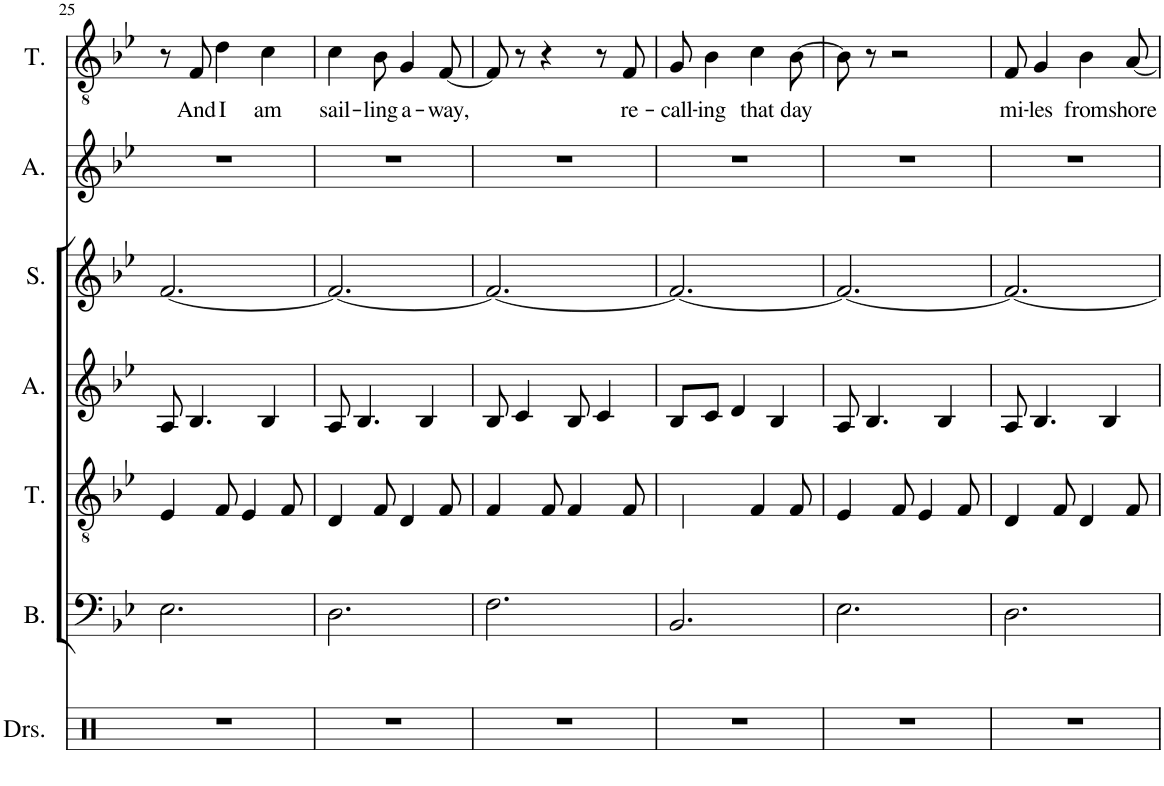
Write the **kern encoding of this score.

**kern	**kern	**kern	**kern	**kern	**kern	**kern	**text
*part7	*part6	*part5	*part4	*part3	*part2	*part1	*part1
*staff7	*staff6	*staff5	*staff4	*staff3	*staff2	*staff1	*staff1
*I"Drumset	*I"Bass	*I"Tenor	*I"Alto	*I"Soprano	*I"Alto	*I"Tenor	*
*I'Drs.	*I'B.	*I'T.	*I'A.	*I'S.	*I'A.	*I'T.	*
!!LO:PB:g=z
*clefX	*clefF4	*clefGv2	*clefG2	*clefG2	*clefG2	*clefGv2	*
*k[]	*k[b-e-]	*k[b-e-]	*k[b-e-]	*k[b-e-]	*k[b-e-]	*k[b-e-]	*
*M3/4	*M3/4	*M3/4	*M3/4	*M3/4	*M3/4	*M3/4	*
=25	=25	=25	=25	=25	=25	=25	=25
2.r	2.E-\	4E-/	8A/	[2.f/	2.r	8r	.
!	!	!	!	!	!	!	!LO:LY:b
.	.	.	4.B-/	.	.	8F/	And
!	!	!	!	!	!	!	!LO:LY:b
.	.	8F/	.	.	.	4d\	I
.	.	4E-/	.	.	.	.	.
!	!	!	!	!	!	!	!LO:LY:b
.	.	.	4B-/	.	.	4c\	am
.	.	8F/	.	.	.	.	.
=26	=26	=26	=26	=26	=26	=26	=26
!	!	!	!	!	!	!	!LO:LY:b
2.r	2.D\	4D/	8A/	2.f/_	2.r	4c\	sail-
.	.	.	4.B-/	.	.	.	.
!	!	!	!	!	!	!	!LO:LY:b
.	.	8F/	.	.	.	8B-\	-ling
!	!	!	!	!	!	!	!LO:LY:b
.	.	4D/	.	.	.	4G/	a-
.	.	.	4B-/	.	.	.	.
!	!	!	!	!	!	!	!LO:LY:b
.	.	8F/	.	.	.	[8F/	-way,
=27	=27	=27	=27	=27	=27	=27	=27
2.r	2.F\	4F/	8B-/	2.f/_	2.r	8F/]	.
.	.	.	4c/	.	.	8r	.
.	.	8F/	.	.	.	4r	.
.	.	4F/	8B-/	.	.	.	.
.	.	.	4c/	.	.	8r	.
!	!	!	!	!	!	!	!LO:LY:b
.	.	8F/	.	.	.	8F/	re-
=28	=28	=28	=28	=28	=28	=28	=28
!	!	!	!	!	!	!	!LO:LY:b
2.r	2.BB-/	4.BB-/	8B-/L	2.f/_	2.r	8G/	-call-
!	!	!	!	!	!	!	!LO:LY:b
.	.	.	8c/J	.	.	4B-\	-ing
.	.	.	4d/	.	.	.	.
!	!	!	!	!	!	!	!LO:LY:b
.	.	4F/	.	.	.	4c\	that
.	.	.	4B-/	.	.	.	.
!	!	!	!	!	!	!	!LO:LY:b
.	.	8F/	.	.	.	[8B-\	day
=29	=29	=29	=29	=29	=29	=29	=29
2.r	2.E-\	4E-/	8A/	2.f/_	2.r	8B-\]	.
.	.	.	4.B-/	.	.	8r	.
.	.	8F/	.	.	.	2r	.
.	.	4E-/	.	.	.	.	.
.	.	.	4B-/	.	.	.	.
.	.	8F/	.	.	.	.	.
=30	=30	=30	=30	=30	=30	=30	=30
!	!	!	!	!	!	!	!LO:LY:b
2.r	2.D\	4D/	8A/	2.f/_	2.r	8F/	mi-
!	!	!	!	!	!	!	!LO:LY:b
.	.	.	4.B-/	.	.	4G/	-les
.	.	8F/	.	.	.	.	.
!	!	!	!	!	!	!	!LO:LY:b
.	.	4D/	.	.	.	4B-\	from
.	.	.	4B-/	.	.	.	.
!	!	!	!	!	!	!	!LO:LY:b
.	.	8F/	.	.	.	[8A/	shore
=	=	=	=	=	=	=	=
*-	*-	*-	*-	*-	*-	*-	*-
